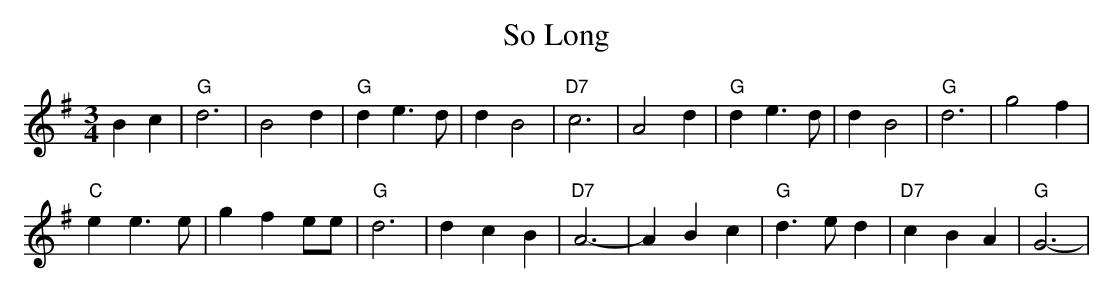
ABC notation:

X:1
T:So Long
M:3/4
L:1/4
K:G
Bc|"G"d3|B2d|"G"de3/2d/2|dB2|"D7"c3|A2d|"G"de3/2d/2|dB2|"G"d3|g2f|
"C"ee3/2e/2|gfe/2e/2|"G"d3|dcB|"D7"A3-|ABc|"G"d3/2e/2d|"D7"cBA|"G"G3-|
